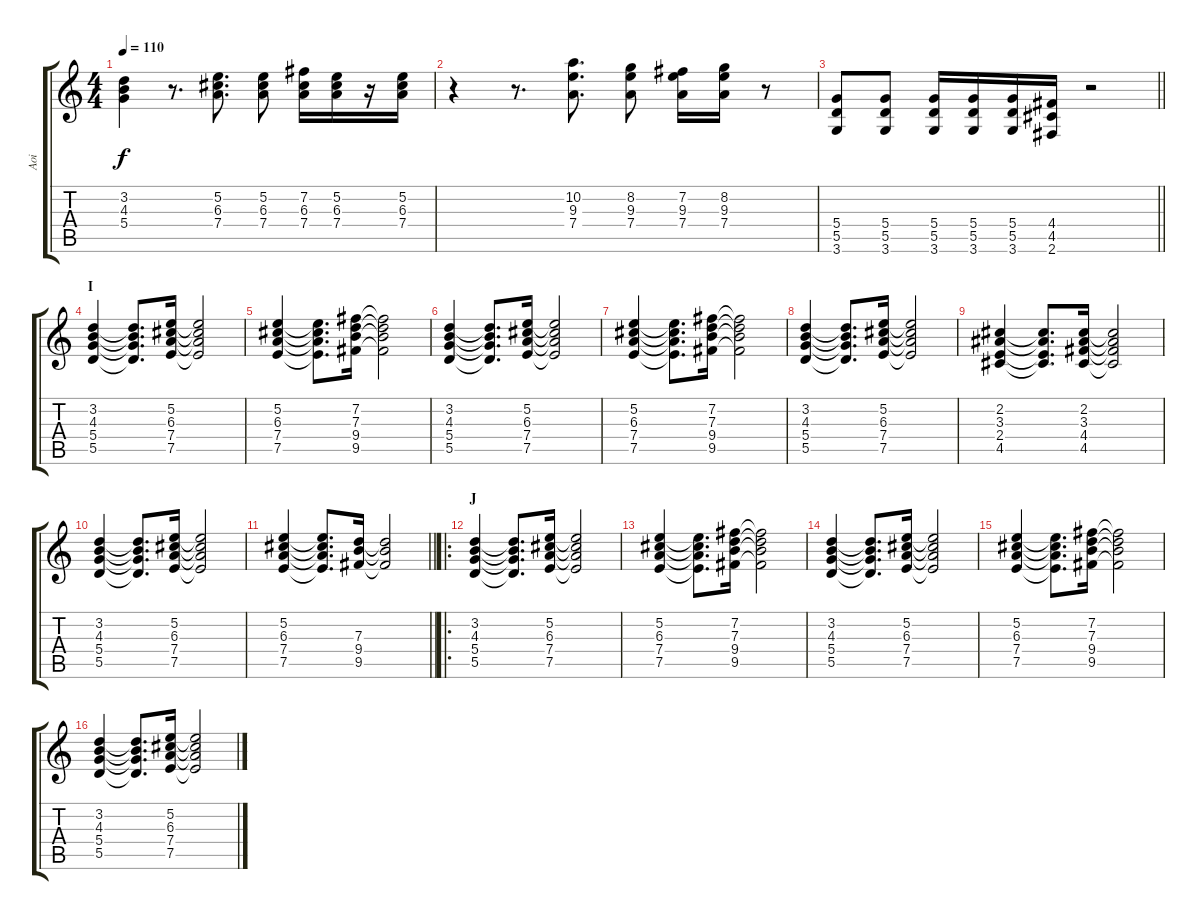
\track ("Aoi" "Aoi") {instrument distortionguitar}
\staff {score tabs}
\tuning (E4 B3 G3 D3 A2 E2) {hide}
\ts (4 4)
\tempo 110
\clef g2
\ks c
(3.2 4.3 5.4).4{dy f} r.8{d} (5.2 6.3 7.4).8{d} (5.2 6.3 7.4).8 (7.2 6.3 7.4).16 (5.2 6.3 7.4).16 r.16 (5.2 6.3 7.4).16 |
r.4 r.8{d} (10.2 9.3 7.4).8{d} (8.2 9.3 7.4).8 (7.2 9.3 7.4).16 (8.2 9.3 7.4).16 r.8 |
\barLineRight lightlight
(5.4 5.5 3.6).8 (5.4 5.5 3.6).8 (5.4 5.5 3.6).16 (5.4 5.5 3.6).16 (5.4 5.5 3.6).16 (4.4 4.5 2.6).16 r.2 |
\section ("" "I")
(3.2 4.3 5.4 5.5).4 (3.2{t} 4.3{t} 5.4{t} 5.5{t}).8{d} (5.2 6.3 7.4 7.5).16 (5.2{t} 6.3{t} 7.4{t} 7.5{t}).2 |
(5.2 6.3 7.4 7.5).4 (5.2{t} 6.3{t} 7.4{t} 7.5{t}).8{d} (7.2 7.3 9.4 9.5).16 (7.2{t} 7.3{t} 9.4{t} 9.5{t}).2 |
(3.2 4.3 5.4 5.5).4 (3.2{t} 4.3{t} 5.4{t} 5.5{t}).8{d} (5.2 6.3 7.4 7.5).16 (5.2{t} 6.3{t} 7.4{t} 7.5{t}).2 |
(5.2 6.3 7.4 7.5).4 (5.2{t} 6.3{t} 7.4{t} 7.5{t}).8{d} (7.2 7.3 9.4 9.5).16 (7.2{t} 7.3{t} 9.4{t} 9.5{t}).2 |
(3.2 4.3 5.4 5.5).4 (3.2{t} 4.3{t} 5.4{t} 5.5{t}).8{d} (5.2 6.3 7.4 7.5).16 (5.2{t} 6.3{t} 7.4{t} 7.5{t}).2 |
(2.2 3.3 2.4 4.5).4 (2.2{t} 3.3{t} 2.4{t} 4.5{t}).8{d} (2.2 3.3 4.4 4.5).16 (2.2{t} 3.3{t} 4.4{t} 4.5{t}).2 |
(3.2 4.3 5.4 5.5).4 (3.2{t} 4.3{t} 5.4{t} 5.5{t}).8{d} (5.2 6.3 7.4 7.5).16 (5.2{t} 6.3{t} 7.4{t} 7.5{t}).2 |
\barLineRight lightlight
(5.2 6.3 7.4 7.5).4 (5.2{t} 6.3{t} 7.4{t} 7.5{t}).8{d} (7.3 9.4 9.5).16 (7.3{t} 9.4{t} 9.5{t}).2 |
\ro
\section ("" "J")
(3.2 4.3 5.4 5.5).4 (3.2{t} 4.3{t} 5.4{t} 5.5{t}).8{d} (5.2 6.3 7.4 7.5).16 (5.2{t} 6.3{t} 7.4{t} 7.5{t}).2 |
(5.2 6.3 7.4 7.5).4 (5.2{t} 6.3{t} 7.4{t} 7.5{t}).8{d} (7.2 7.3 9.4 9.5).16 (7.2{t} 7.3{t} 9.4{t} 9.5{t}).2 |
(3.2 4.3 5.4 5.5).4 (3.2{t} 4.3{t} 5.4{t} 5.5{t}).8{d} (5.2 6.3 7.4 7.5).16 (5.2{t} 6.3{t} 7.4{t} 7.5{t}).2 |
(5.2 6.3 7.4 7.5).4 (5.2{t} 6.3{t} 7.4{t} 7.5{t}).8{d} (7.2 7.3 9.4 9.5).16 (7.2{t} 7.3{t} 9.4{t} 9.5{t}).2 |
(3.2 4.3 5.4 5.5).4 (3.2{t} 4.3{t} 5.4{t} 5.5{t}).8{d} (5.2 6.3 7.4 7.5).16 (5.2{t} 6.3{t} 7.4{t} 7.5{t}).2
